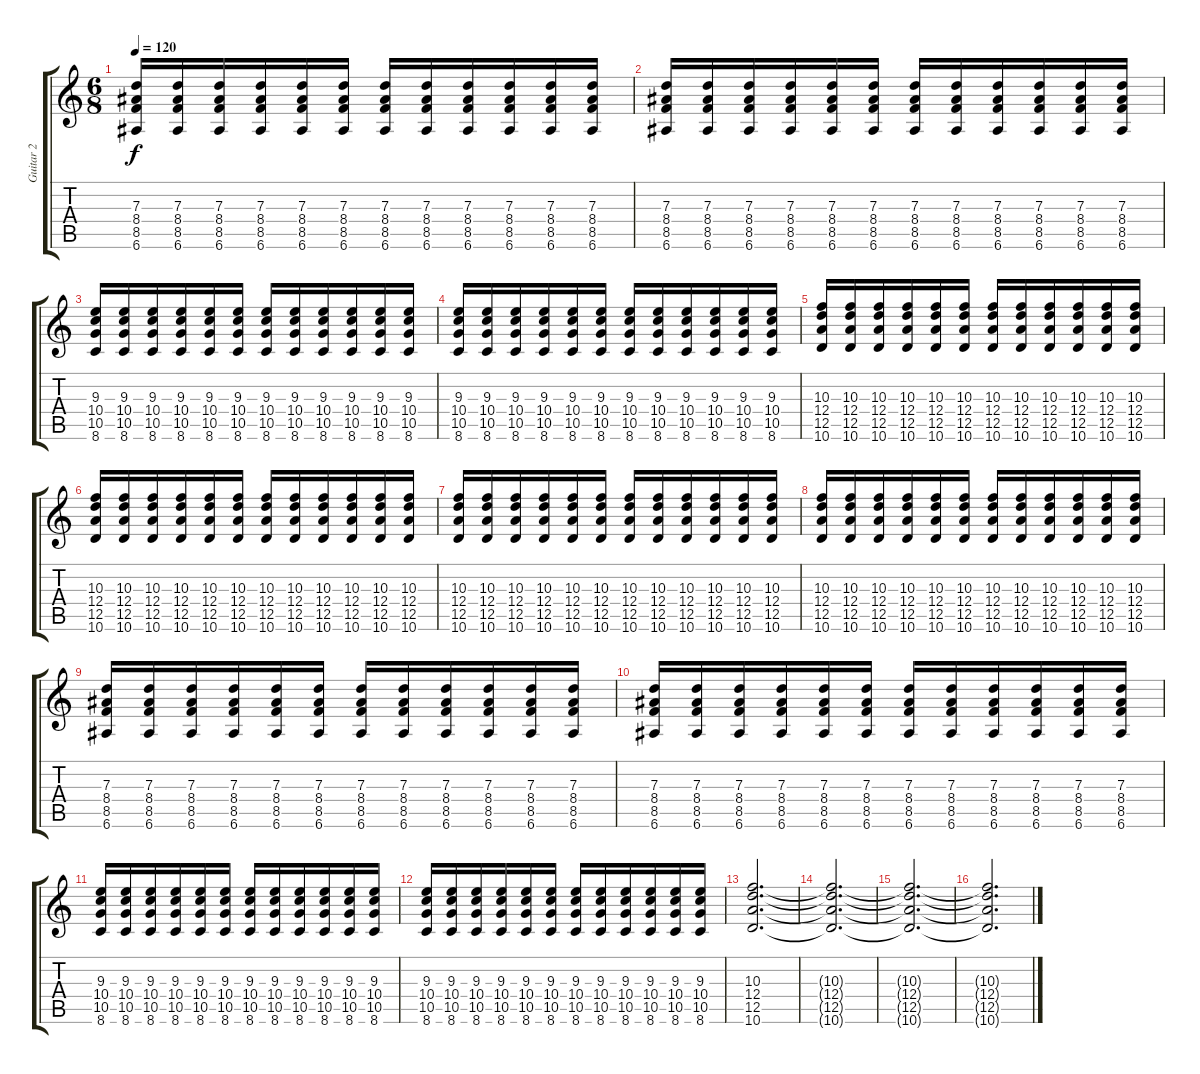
\track ("Guitar 2" "Guitar 2") {instrument electricguitarclean}
\staff {score tabs}
\tuning (E4 B3 G3 D3 A2 E2) {hide}
\ts (6 8)
\tempo 120
\clef g2
\ks c
(7.3 8.4 8.5 6.6).16{dy f} (7.3 8.4 8.5 6.6).16 (7.3 8.4 8.5 6.6).16 (7.3 8.4 8.5 6.6).16 (7.3 8.4 8.5 6.6).16 (7.3 8.4 8.5 6.6).16 (7.3 8.4 8.5 6.6).16 (7.3 8.4 8.5 6.6).16 (7.3 8.4 8.5 6.6).16 (7.3 8.4 8.5 6.6).16 (7.3 8.4 8.5 6.6).16 (7.3 8.4 8.5 6.6).16 |
(7.3 8.4 8.5 6.6).16 (7.3 8.4 8.5 6.6).16 (7.3 8.4 8.5 6.6).16 (7.3 8.4 8.5 6.6).16 (7.3 8.4 8.5 6.6).16 (7.3 8.4 8.5 6.6).16 (7.3 8.4 8.5 6.6).16 (7.3 8.4 8.5 6.6).16 (7.3 8.4 8.5 6.6).16 (7.3 8.4 8.5 6.6).16 (7.3 8.4 8.5 6.6).16 (7.3 8.4 8.5 6.6).16 |
(9.3 10.4 10.5 8.6).16 (9.3 10.4 10.5 8.6).16 (9.3 10.4 10.5 8.6).16 (9.3 10.4 10.5 8.6).16 (9.3 10.4 10.5 8.6).16 (9.3 10.4 10.5 8.6).16 (9.3 10.4 10.5 8.6).16 (9.3 10.4 10.5 8.6).16 (9.3 10.4 10.5 8.6).16 (9.3 10.4 10.5 8.6).16 (9.3 10.4 10.5 8.6).16 (9.3 10.4 10.5 8.6).16 |
(9.3 10.4 10.5 8.6).16 (9.3 10.4 10.5 8.6).16 (9.3 10.4 10.5 8.6).16 (9.3 10.4 10.5 8.6).16 (9.3 10.4 10.5 8.6).16 (9.3 10.4 10.5 8.6).16 (9.3 10.4 10.5 8.6).16 (9.3 10.4 10.5 8.6).16 (9.3 10.4 10.5 8.6).16 (9.3 10.4 10.5 8.6).16 (9.3 10.4 10.5 8.6).16 (9.3 10.4 10.5 8.6).16 |
(10.3 12.4 12.5 10.6).16 (10.3 12.4 12.5 10.6).16 (10.3 12.4 12.5 10.6).16 (10.3 12.4 12.5 10.6).16 (10.3 12.4 12.5 10.6).16 (10.3 12.4 12.5 10.6).16 (10.3 12.4 12.5 10.6).16 (10.3 12.4 12.5 10.6).16 (10.3 12.4 12.5 10.6).16 (10.3 12.4 12.5 10.6).16 (10.3 12.4 12.5 10.6).16 (10.3 12.4 12.5 10.6).16 |
(10.3 12.4 12.5 10.6).16 (10.3 12.4 12.5 10.6).16 (10.3 12.4 12.5 10.6).16 (10.3 12.4 12.5 10.6).16 (10.3 12.4 12.5 10.6).16 (10.3 12.4 12.5 10.6).16 (10.3 12.4 12.5 10.6).16 (10.3 12.4 12.5 10.6).16 (10.3 12.4 12.5 10.6).16 (10.3 12.4 12.5 10.6).16 (10.3 12.4 12.5 10.6).16 (10.3 12.4 12.5 10.6).16 |
(10.3 12.4 12.5 10.6).16 (10.3 12.4 12.5 10.6).16 (10.3 12.4 12.5 10.6).16 (10.3 12.4 12.5 10.6).16 (10.3 12.4 12.5 10.6).16 (10.3 12.4 12.5 10.6).16 (10.3 12.4 12.5 10.6).16 (10.3 12.4 12.5 10.6).16 (10.3 12.4 12.5 10.6).16 (10.3 12.4 12.5 10.6).16 (10.3 12.4 12.5 10.6).16 (10.3 12.4 12.5 10.6).16 |
(10.3 12.4 12.5 10.6).16 (10.3 12.4 12.5 10.6).16 (10.3 12.4 12.5 10.6).16 (10.3 12.4 12.5 10.6).16 (10.3 12.4 12.5 10.6).16 (10.3 12.4 12.5 10.6).16 (10.3 12.4 12.5 10.6).16 (10.3 12.4 12.5 10.6).16 (10.3 12.4 12.5 10.6).16 (10.3 12.4 12.5 10.6).16 (10.3 12.4 12.5 10.6).16 (10.3 12.4 12.5 10.6).16 |
(7.3 8.4 8.5 6.6).16 (7.3 8.4 8.5 6.6).16 (7.3 8.4 8.5 6.6).16 (7.3 8.4 8.5 6.6).16 (7.3 8.4 8.5 6.6).16 (7.3 8.4 8.5 6.6).16 (7.3 8.4 8.5 6.6).16 (7.3 8.4 8.5 6.6).16 (7.3 8.4 8.5 6.6).16 (7.3 8.4 8.5 6.6).16 (7.3 8.4 8.5 6.6).16 (7.3 8.4 8.5 6.6).16 |
(7.3 8.4 8.5 6.6).16 (7.3 8.4 8.5 6.6).16 (7.3 8.4 8.5 6.6).16 (7.3 8.4 8.5 6.6).16 (7.3 8.4 8.5 6.6).16 (7.3 8.4 8.5 6.6).16 (7.3 8.4 8.5 6.6).16 (7.3 8.4 8.5 6.6).16 (7.3 8.4 8.5 6.6).16 (7.3 8.4 8.5 6.6).16 (7.3 8.4 8.5 6.6).16 (7.3 8.4 8.5 6.6).16 |
(9.3 10.4 10.5 8.6).16 (9.3 10.4 10.5 8.6).16 (9.3 10.4 10.5 8.6).16 (9.3 10.4 10.5 8.6).16 (9.3 10.4 10.5 8.6).16 (9.3 10.4 10.5 8.6).16 (9.3 10.4 10.5 8.6).16 (9.3 10.4 10.5 8.6).16 (9.3 10.4 10.5 8.6).16 (9.3 10.4 10.5 8.6).16 (9.3 10.4 10.5 8.6).16 (9.3 10.4 10.5 8.6).16 |
(9.3 10.4 10.5 8.6).16 (9.3 10.4 10.5 8.6).16 (9.3 10.4 10.5 8.6).16 (9.3 10.4 10.5 8.6).16 (9.3 10.4 10.5 8.6).16 (9.3 10.4 10.5 8.6).16 (9.3 10.4 10.5 8.6).16 (9.3 10.4 10.5 8.6).16 (9.3 10.4 10.5 8.6).16 (9.3 10.4 10.5 8.6).16 (9.3 10.4 10.5 8.6).16 (9.3 10.4 10.5 8.6).16 |
(10.3 12.4 12.5 10.6).2{d} |
(10.3{t} 12.4{t} 12.5{t} 10.6{t}).2{d} |
(10.3{t} 12.4{t} 12.5{t} 10.6{t}).2{d} |
(10.3{t} 12.4{t} 12.5{t} 10.6{t}).2{d}
